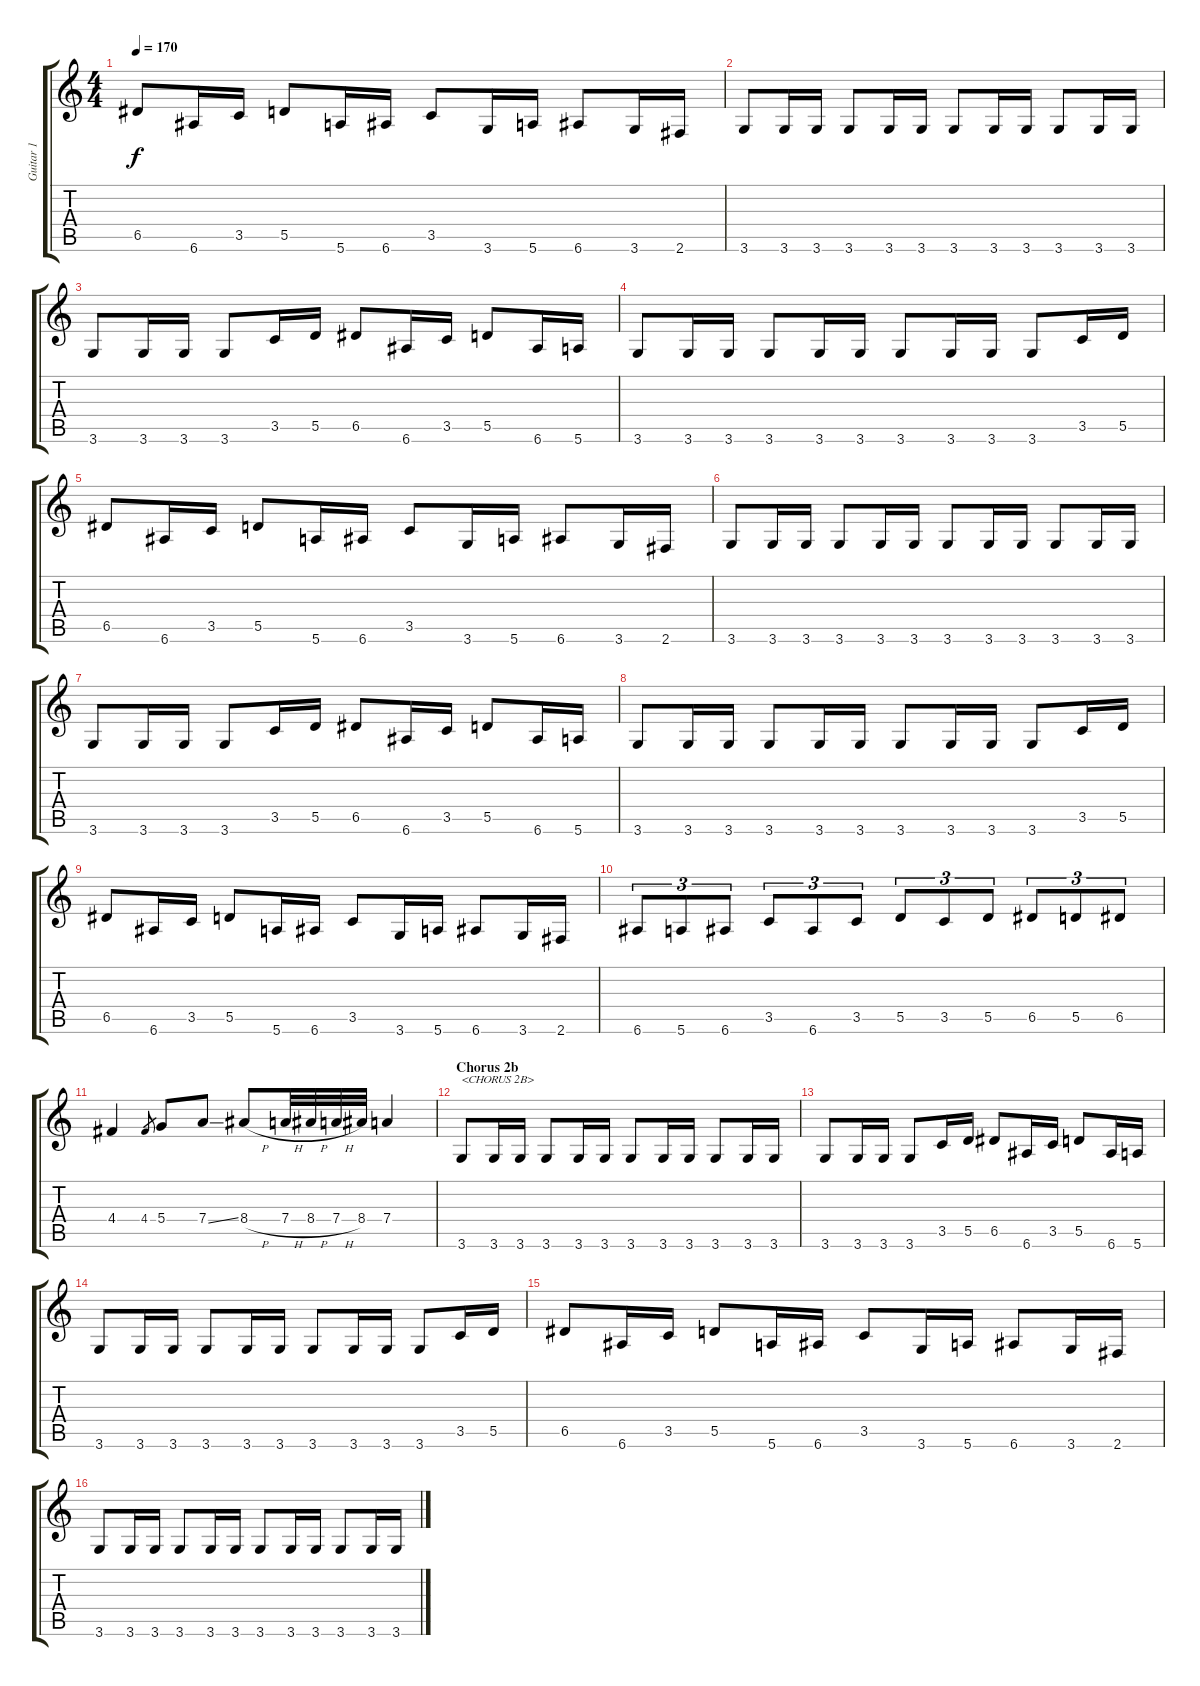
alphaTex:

\track ("Guitar 1" "Guitar 1") {instrument distortionguitar}
\staff {score tabs}
\tuning (E4 B3 G3 D3 A2 E2) {hide}
\ts (4 4)
\tempo 170
\clef g2
\ks c
6.5.8{dy f} 6.6.16 3.5.16 5.5.8 5.6.16 6.6.16 3.5.8 3.6.16 5.6.16 6.6.8 3.6.16 2.6.16 |
3.6.8 3.6.16 3.6.16 3.6.8 3.6.16 3.6.16 3.6.8 3.6.16 3.6.16 3.6.8 3.6.16 3.6.16 |
3.6.8 3.6.16 3.6.16 3.6.8 3.5.16 5.5.16 6.5.8 6.6.16 3.5.16 5.5.8 6.6.16 5.6.16 |
3.6.8 3.6.16 3.6.16 3.6.8 3.6.16 3.6.16 3.6.8 3.6.16 3.6.16 3.6.8 3.5.16 5.5.16 |
6.5.8 6.6.16 3.5.16 5.5.8 5.6.16 6.6.16 3.5.8 3.6.16 5.6.16 6.6.8 3.6.16 2.6.16 |
3.6.8 3.6.16 3.6.16 3.6.8 3.6.16 3.6.16 3.6.8 3.6.16 3.6.16 3.6.8 3.6.16 3.6.16 |
3.6.8 3.6.16 3.6.16 3.6.8 3.5.16 5.5.16 6.5.8 6.6.16 3.5.16 5.5.8 6.6.16 5.6.16 |
3.6.8 3.6.16 3.6.16 3.6.8 3.6.16 3.6.16 3.6.8 3.6.16 3.6.16 3.6.8 3.5.16 5.5.16 |
6.5.8 6.6.16 3.5.16 5.5.8 5.6.16 6.6.16 3.5.8 3.6.16 5.6.16 6.6.8 3.6.16 2.6.16 |
6.6.8{tu (3 2)} 5.6.8{tu (3 2)} 6.6.8{tu (3 2)} 3.5.8{tu (3 2)} 6.6.8{tu (3 2)} 3.5.8{tu (3 2)} 5.5.8{tu (3 2)} 3.5.8{tu (3 2)} 5.5.8{tu (3 2)} 6.5.8{tu (3 2)} 5.5.8{tu (3 2)} 6.5.8{tu (3 2)} |
4.4.4 4.4.8{gr} 5.4.8 7.4{ss}.8 8.4{h}.8 7.4{h}.32 8.4{h}.32 7.4{h}.32 8.4.32 7.4.4 |
\section ("" "Chorus 2b")
3.6.8{txt "<CHORUS 2B>"} 3.6.16 3.6.16 3.6.8 3.6.16 3.6.16 3.6.8 3.6.16 3.6.16 3.6.8 3.6.16 3.6.16 |
3.6.8 3.6.16 3.6.16 3.6.8 3.5.16 5.5.16 6.5.8 6.6.16 3.5.16 5.5.8 6.6.16 5.6.16 |
3.6.8 3.6.16 3.6.16 3.6.8 3.6.16 3.6.16 3.6.8 3.6.16 3.6.16 3.6.8 3.5.16 5.5.16 |
6.5.8 6.6.16 3.5.16 5.5.8 5.6.16 6.6.16 3.5.8 3.6.16 5.6.16 6.6.8 3.6.16 2.6.16 |
3.6.8 3.6.16 3.6.16 3.6.8 3.6.16 3.6.16 3.6.8 3.6.16 3.6.16 3.6.8 3.6.16 3.6.16
